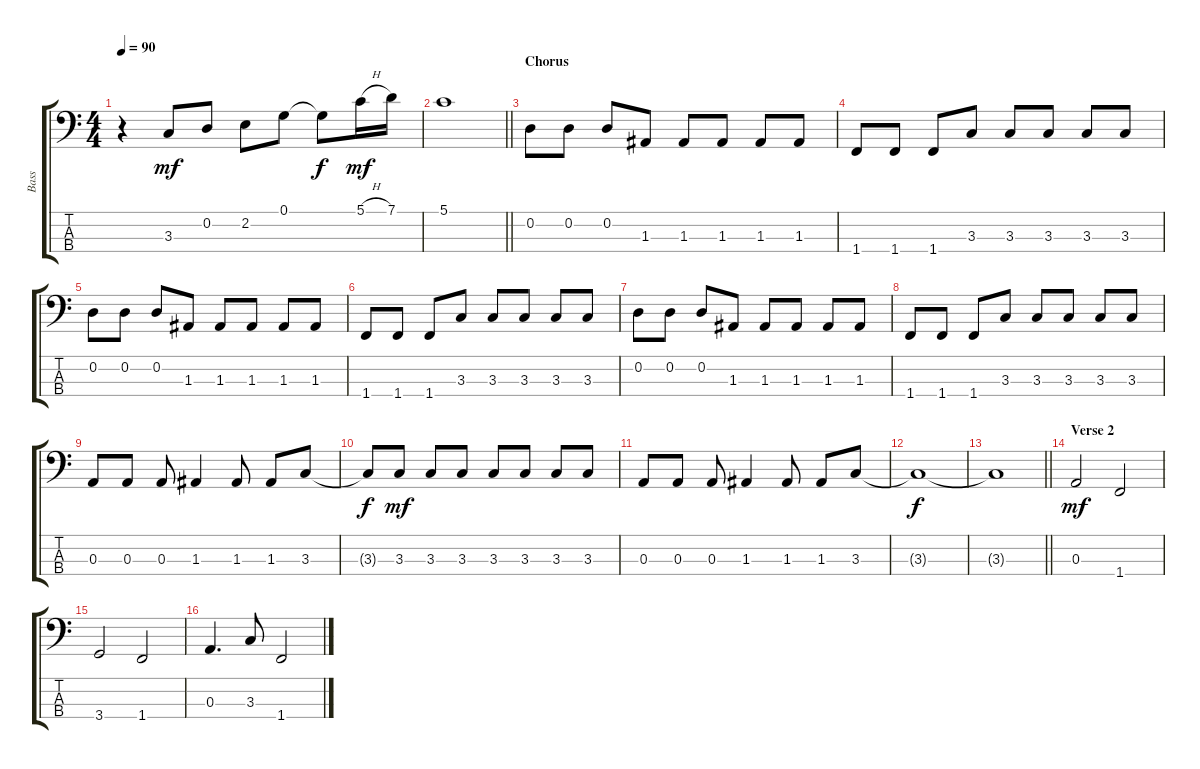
\track ("Bass" "Bass") {instrument fretlessbass}
\staff {score tabs}
\tuning (G2 D2 A1 E1) {hide}
\ts (4 4)
\tempo 90
\clef f4
\ks c
r.4{dy mf} 3.3.8 0.2.8 2.2.8 0.1.8 0.1{t}.8{dy f} 5.1{h}.16{dy mf} 7.1.16 |
\barLineRight lightlight
5.1.1 |
\section ("" "Chorus")
0.2.8{instrument electricbassfinger} 0.2.8 0.2.8 1.3.8 1.3.8 1.3.8 1.3.8 1.3.8 |
1.4.8 1.4.8 1.4.8 3.3.8 3.3.8 3.3.8 3.3.8 3.3.8 |
0.2.8 0.2.8 0.2.8 1.3.8 1.3.8 1.3.8 1.3.8 1.3.8 |
1.4.8 1.4.8 1.4.8 3.3.8 3.3.8 3.3.8 3.3.8 3.3.8 |
0.2.8 0.2.8 0.2.8 1.3.8 1.3.8 1.3.8 1.3.8 1.3.8 |
1.4.8 1.4.8 1.4.8 3.3.8 3.3.8 3.3.8 3.3.8 3.3.8 |
0.3.8 0.3.8 0.3.8 1.3.4 1.3.8 1.3.8 3.3.8 |
3.3{t}.8{dy f} 3.3.8{dy mf} 3.3.8 3.3.8 3.3.8 3.3.8 3.3.8 3.3.8 |
0.3.8 0.3.8 0.3.8 1.3.4 1.3.8 1.3.8 3.3.8 |
3.3{t}.1{dy f} |
\barLineRight lightlight
3.3{t}.1 |
\section ("" "Verse 2")
0.3.2{dy mf instrument fretlessbass} 1.4.2 |
3.4.2 1.4.2 |
0.3.4{d} 3.3.8 1.4.2
